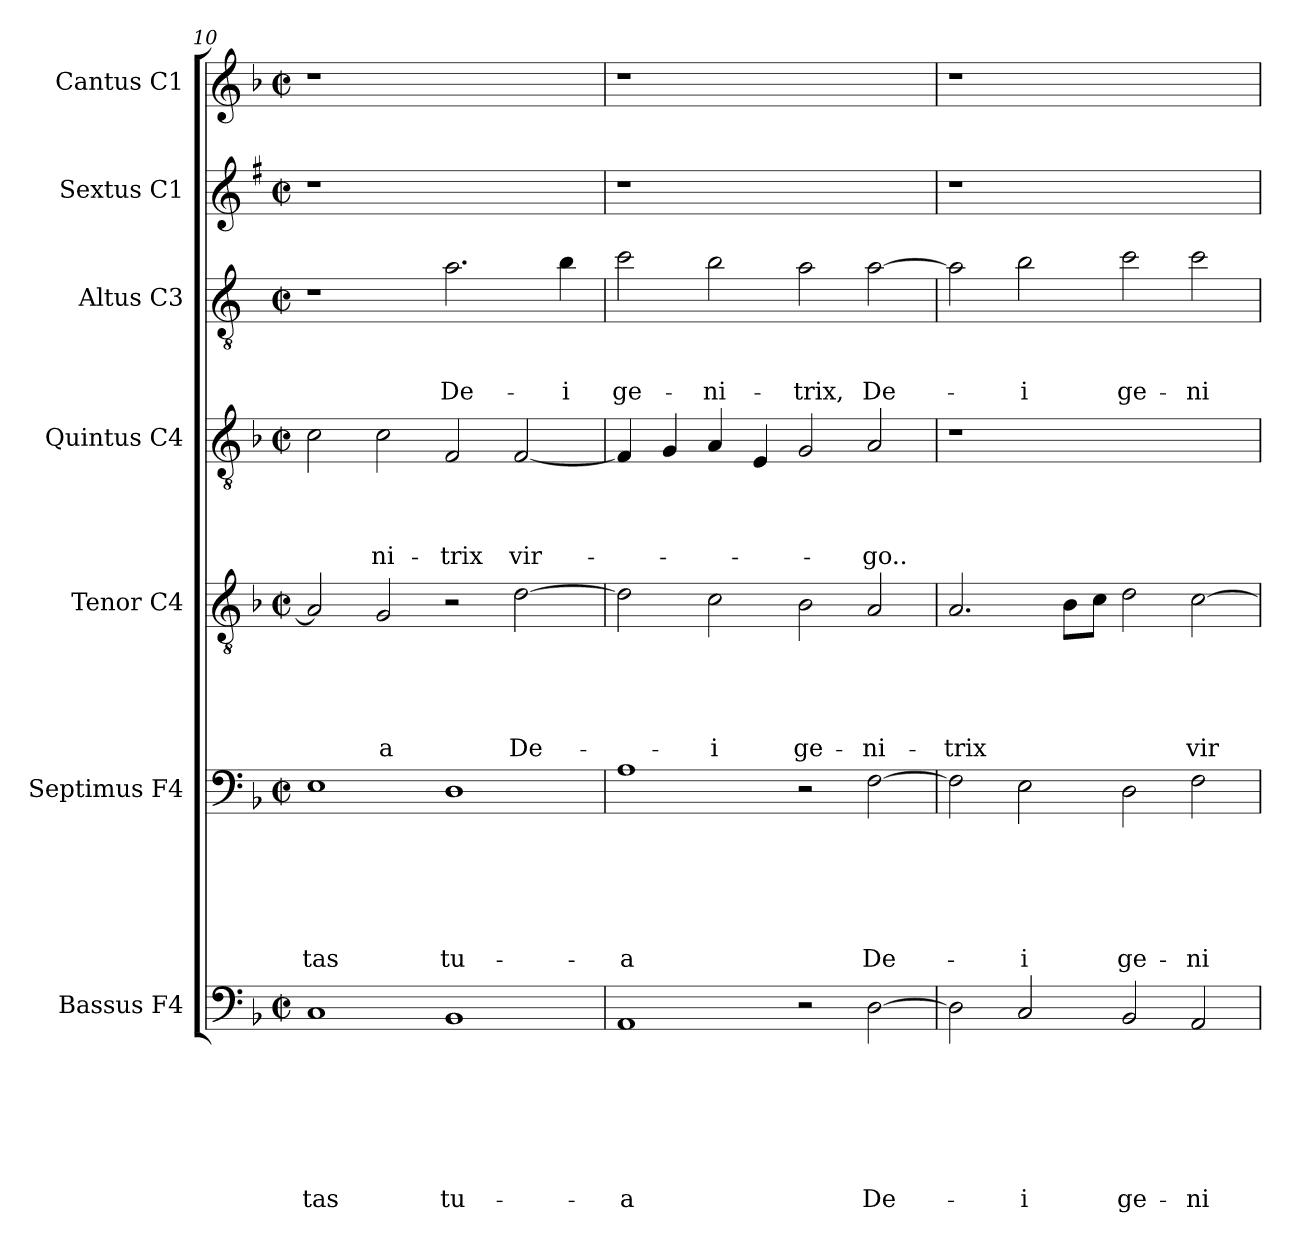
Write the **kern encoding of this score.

**kern	**text	**text	**text	**text	**text	**text	**text	**kern	**text	**text	**text	**text	**text	**text	**kern	**text	**text	**text	**text	**text	**kern	**text	**text	**text	**text	**kern	**text	**text	**text	**kern	**kern
*part7	*part7	*part7	*part7	*part7	*part7	*part7	*part7	*part6	*part6	*part6	*part6	*part6	*part6	*part6	*part5	*part5	*part5	*part5	*part5	*part5	*part4	*part4	*part4	*part4	*part4	*part3	*part3	*part3	*part3	*part2	*part1
*staff7	*staff7	*staff7	*staff7	*staff7	*staff7	*staff7	*staff7	*staff6	*staff6	*staff6	*staff6	*staff6	*staff6	*staff6	*staff5	*staff5	*staff5	*staff5	*staff5	*staff5	*staff4	*staff4	*staff4	*staff4	*staff4	*staff3	*staff3	*staff3	*staff3	*staff2	*staff1
*I"Bassus F4	*	*	*	*	*	*	*	*I"Septimus F4	*	*	*	*	*	*	*I"Tenor C4	*	*	*	*	*	*I"Quintus C4	*	*	*	*	*I"Altus C3	*	*	*	*I"Sextus C1	*I"Cantus C1
*I'B	*	*	*	*	*	*	*	*	*	*	*	*	*	*	*	*	*	*	*	*	*	*	*	*	*	*	*	*	*	*	*I'C
*clefF4	*	*	*	*	*	*	*	*clefF4	*	*	*	*	*	*	*clefGv2	*	*	*	*	*	*clefGv2	*	*	*	*	*clefGv2	*	*	*	*clefG2	*clefG2
*	*	*	*	*	*	*	*	*	*	*	*	*	*	*	*	*	*	*	*	*	*	*	*	*	*	*ITrd4c7	*	*	*	*ITrd1c2	*
*k[b-]	*	*	*	*	*	*	*	*k[b-]	*	*	*	*	*	*	*k[b-]	*	*	*	*	*	*k[b-]	*	*	*	*	*k[b-]	*	*	*	*k[b-]	*k[b-]
*F:	*	*	*	*	*	*	*	*F:	*	*	*	*	*	*	*F:	*	*	*	*	*	*F:	*	*	*	*	*F:	*	*	*	*F:	*F:
*M2/2	*	*	*	*	*	*	*	*M2/2	*	*	*	*	*	*	*M2/2	*	*	*	*	*	*M2/2	*	*	*	*	*M2/2	*	*	*	*M2/2	*M2/2
*met(c|)	*	*	*	*	*	*	*	*met(c|)	*	*	*	*	*	*	*met(c|)	*	*	*	*	*	*met(c|)	*	*	*	*	*met(c|)	*	*	*	*met(c|)	*met(c|)
=10	=10	=10	=10	=10	=10	=10	=10	=10	=10	=10	=10	=10	=10	=10	=10	=10	=10	=10	=10	=10	=10	=10	=10	=10	=10	=10	=10	=10	=10	=10	=10
!	!	!	!	!	!	!	!LO:LY:b	!	!	!	!	!	!	!LO:LY:b	!	!	!	!	!	!	!	!	!	!	!	!	!	!	!	!	!
1C	.	.	.	.	.	.	-tas	1E	.	.	.	.	.	-tas	2A/]	.	.	.	.	.	2c\	.	.	.	.	1r	.	.	.	1r	1r
!	!	!	!	!	!	!	!	!	!	!	!	!	!	!	!	!	!	!	!	!LO:LY:b	!	!	!	!	!LO:LY:b	!	!	!	!	!	!
.	.	.	.	.	.	.	.	.	.	.	.	.	.	.	2G/	.	.	.	.	-a	2c\	.	.	.	-ni-	.	.	.	.	.	.
!	!	!	!	!	!	!	!LO:LY:b	!	!	!	!	!	!	!LO:LY:b	!	!	!	!	!	!	!	!	!	!	!LO:LY:b	!	!	!	!LO:LY:b	!	!
1BB-	.	.	.	.	.	.	tu-	1D	.	.	.	.	.	tu-	2r	.	.	.	.	.	2F/	.	.	.	-trix	2.d\	.	.	De-	1ryy	1ryy
!	!	!	!	!	!	!	!	!	!	!	!	!	!	!	!	!	!	!	!	!LO:LY:b	!	!	!	!	!LO:LY:b	!	!	!	!	!	!
.	.	.	.	.	.	.	.	.	.	.	.	.	.	.	[2d\	.	.	.	.	De-	[2F/	.	.	.	vir-	.	.	.	.	.	.
!	!	!	!	!	!	!	!	!	!	!	!	!	!	!	!	!	!	!	!	!	!	!	!	!	!	!	!	!	!LO:LY:b	!	!
.	.	.	.	.	.	.	.	.	.	.	.	.	.	.	.	.	.	.	.	.	.	.	.	.	.	4e\	.	.	-i	.	.
=11	=11	=11	=11	=11	=11	=11	=11	=11	=11	=11	=11	=11	=11	=11	=11	=11	=11	=11	=11	=11	=11	=11	=11	=11	=11	=11	=11	=11	=11	=11	=11
!	!	!	!	!	!	!	!LO:LY:b	!	!	!	!	!	!	!LO:LY:b	!	!	!	!	!	!	!	!	!	!	!	!	!	!	!LO:LY:b	!	!
1AA	.	.	.	.	.	.	-a	1A	.	.	.	.	.	-a	2d\]	.	.	.	.	.	4F/]	.	.	.	.	2f\	.	.	ge-	1r	1r
.	.	.	.	.	.	.	.	.	.	.	.	.	.	.	.	.	.	.	.	.	4G/	.	.	.	.	.	.	.	.	.	.
!	!	!	!	!	!	!	!	!	!	!	!	!	!	!	!	!	!	!	!	!LO:LY:b	!	!	!	!	!	!	!	!	!LO:LY:b	!	!
.	.	.	.	.	.	.	.	.	.	.	.	.	.	.	2c\	.	.	.	.	-i	4A/	.	.	.	.	2e\	.	.	-ni-	.	.
.	.	.	.	.	.	.	.	.	.	.	.	.	.	.	.	.	.	.	.	.	4E/	.	.	.	.	.	.	.	.	.	.
!	!	!	!	!	!	!	!	!	!	!	!	!	!	!	!	!	!	!	!	!LO:LY:b	!	!	!	!	!	!	!	!	!LO:LY:b	!	!
2r	.	.	.	.	.	.	.	2r	.	.	.	.	.	.	2B-\	.	.	.	.	ge-	2G/	.	.	.	.	2d\	.	.	-trix,	1ryy	1ryy
!	!	!	!	!	!	!	!LO:LY:b	!	!	!	!	!	!	!LO:LY:b	!	!	!	!	!	!LO:LY:b	!	!	!	!	!LO:LY:b	!	!	!	!LO:LY:b	!	!
[2D\	.	.	.	.	.	.	De-	[2F\	.	.	.	.	.	De-	2A/	.	.	.	.	-ni-	2A/	.	.	.	-go..	[2d\	.	.	De-	.	.
!!LO:PB:g=z
=12	=12	=12	=12	=12	=12	=12	=12	=12	=12	=12	=12	=12	=12	=12	=12	=12	=12	=12	=12	=12	=12	=12	=12	=12	=12	=12	=12	=12	=12	=12	=12
!	!	!	!	!	!	!	!	!	!	!	!	!	!	!	!	!	!	!	!	!LO:LY:b	!	!	!	!	!	!	!	!	!	!	!
2D\]	.	.	.	.	.	.	.	2F\]	.	.	.	.	.	.	2.A/	.	.	.	.	-trix	1r	.	.	.	.	2d\]	.	.	.	1r	1r
!	!	!	!	!	!	!	!LO:LY:b	!	!	!	!	!	!	!LO:LY:b	!	!	!	!	!	!	!	!	!	!	!	!	!	!	!LO:LY:b	!	!
2C/	.	.	.	.	.	.	-i	2E\	.	.	.	.	.	-i	.	.	.	.	.	.	.	.	.	.	.	2e\	.	.	-i	.	.
.	.	.	.	.	.	.	.	.	.	.	.	.	.	.	8B-\L	.	.	.	.	.	.	.	.	.	.	.	.	.	.	.	.
.	.	.	.	.	.	.	.	.	.	.	.	.	.	.	8c\J	.	.	.	.	.	.	.	.	.	.	.	.	.	.	.	.
!	!	!	!	!	!	!	!LO:LY:b	!	!	!	!	!	!	!LO:LY:b	!	!	!	!	!	!	!	!	!	!	!	!	!	!	!LO:LY:b	!	!
2BB-/	.	.	.	.	.	.	ge-	2D\	.	.	.	.	.	ge-	2d\	.	.	.	.	.	1ryy	.	.	.	.	2f\	.	.	ge-	1ryy	1ryy
!	!	!	!	!	!	!	!LO:LY:b	!	!	!	!	!	!	!LO:LY:b	!	!	!	!	!	!LO:LY:b	!	!	!	!	!	!	!	!	!LO:LY:b	!	!
2AA/	.	.	.	.	.	.	-ni-	2F\	.	.	.	.	.	-ni-	[2c\	.	.	.	.	vir-	.	.	.	.	.	2f\	.	.	-ni-	.	.
=	=	=	=	=	=	=	=	=	=	=	=	=	=	=	=	=	=	=	=	=	=	=	=	=	=	=	=	=	=	=	=
*-	*-	*-	*-	*-	*-	*-	*-	*-	*-	*-	*-	*-	*-	*-	*-	*-	*-	*-	*-	*-	*-	*-	*-	*-	*-	*-	*-	*-	*-	*-	*-
